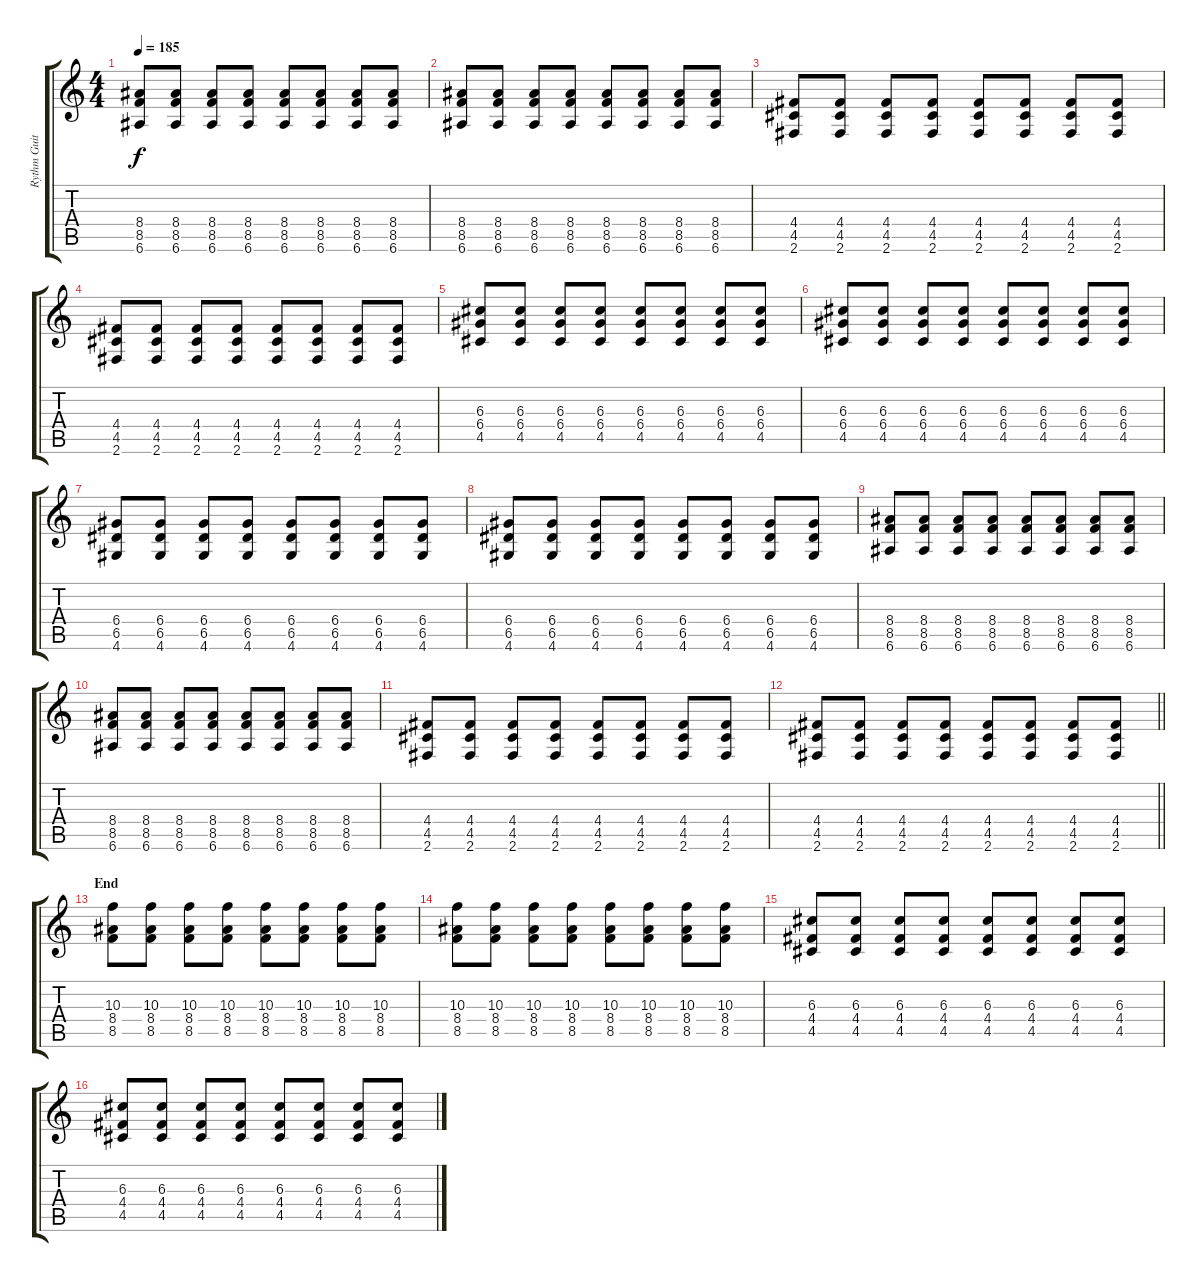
\track ("Rythm Guitar" "Rythm Guit") {instrument distortionguitar}
\staff {score tabs}
\tuning (E4 B3 G3 D3 A2 E2) {hide}
\ts (4 4)
\tempo 185
\clef g2
\ks c
(8.4 8.5 6.6).8{dy f} (8.4 8.5 6.6).8 (8.4 8.5 6.6).8 (8.4 8.5 6.6).8 (8.4 8.5 6.6).8 (8.4 8.5 6.6).8 (8.4 8.5 6.6).8 (8.4 8.5 6.6).8 |
(8.4 8.5 6.6).8 (8.4 8.5 6.6).8 (8.4 8.5 6.6).8 (8.4 8.5 6.6).8 (8.4 8.5 6.6).8 (8.4 8.5 6.6).8 (8.4 8.5 6.6).8 (8.4 8.5 6.6).8 |
(4.4 4.5 2.6).8 (4.4 4.5 2.6).8 (4.4 4.5 2.6).8 (4.4 4.5 2.6).8 (4.4 4.5 2.6).8 (4.4 4.5 2.6).8 (4.4 4.5 2.6).8 (4.4 4.5 2.6).8 |
(4.4 4.5 2.6).8 (4.4 4.5 2.6).8 (4.4 4.5 2.6).8 (4.4 4.5 2.6).8 (4.4 4.5 2.6).8 (4.4 4.5 2.6).8 (4.4 4.5 2.6).8 (4.4 4.5 2.6).8 |
(6.3 6.4 4.5).8 (6.3 6.4 4.5).8 (6.3 6.4 4.5).8 (6.3 6.4 4.5).8 (6.3 6.4 4.5).8 (6.3 6.4 4.5).8 (6.3 6.4 4.5).8 (6.3 6.4 4.5).8 |
(6.3 6.4 4.5).8 (6.3 6.4 4.5).8 (6.3 6.4 4.5).8 (6.3 6.4 4.5).8 (6.3 6.4 4.5).8 (6.3 6.4 4.5).8 (6.3 6.4 4.5).8 (6.3 6.4 4.5).8 |
(6.4 6.5 4.6).8 (6.4 6.5 4.6).8 (6.4 6.5 4.6).8 (6.4 6.5 4.6).8 (6.4 6.5 4.6).8 (6.4 6.5 4.6).8 (6.4 6.5 4.6).8 (6.4 6.5 4.6).8 |
(6.4 6.5 4.6).8 (6.4 6.5 4.6).8 (6.4 6.5 4.6).8 (6.4 6.5 4.6).8 (6.4 6.5 4.6).8 (6.4 6.5 4.6).8 (6.4 6.5 4.6).8 (6.4 6.5 4.6).8 |
(8.4 8.5 6.6).8 (8.4 8.5 6.6).8 (8.4 8.5 6.6).8 (8.4 8.5 6.6).8 (8.4 8.5 6.6).8 (8.4 8.5 6.6).8 (8.4 8.5 6.6).8 (8.4 8.5 6.6).8 |
(8.4 8.5 6.6).8 (8.4 8.5 6.6).8 (8.4 8.5 6.6).8 (8.4 8.5 6.6).8 (8.4 8.5 6.6).8 (8.4 8.5 6.6).8 (8.4 8.5 6.6).8 (8.4 8.5 6.6).8 |
(4.4 4.5 2.6).8 (4.4 4.5 2.6).8 (4.4 4.5 2.6).8 (4.4 4.5 2.6).8 (4.4 4.5 2.6).8 (4.4 4.5 2.6).8 (4.4 4.5 2.6).8 (4.4 4.5 2.6).8 |
\barLineRight lightlight
(4.4 4.5 2.6).8 (4.4 4.5 2.6).8 (4.4 4.5 2.6).8 (4.4 4.5 2.6).8 (4.4 4.5 2.6).8 (4.4 4.5 2.6).8 (4.4 4.5 2.6).8 (4.4 4.5 2.6).8 |
\section ("" "End")
(10.3 8.4 8.5).8 (10.3 8.4 8.5).8 (10.3 8.4 8.5).8 (10.3 8.4 8.5).8 (10.3 8.4 8.5).8 (10.3 8.4 8.5).8 (10.3 8.4 8.5).8 (10.3 8.4 8.5).8 |
(10.3 8.4 8.5).8 (10.3 8.4 8.5).8 (10.3 8.4 8.5).8 (10.3 8.4 8.5).8 (10.3 8.4 8.5).8 (10.3 8.4 8.5).8 (10.3 8.4 8.5).8 (10.3 8.4 8.5).8 |
(6.3 4.4 4.5).8 (6.3 4.4 4.5).8 (6.3 4.4 4.5).8 (6.3 4.4 4.5).8 (6.3 4.4 4.5).8 (6.3 4.4 4.5).8 (6.3 4.4 4.5).8 (6.3 4.4 4.5).8 |
(6.3 4.4 4.5).8 (6.3 4.4 4.5).8 (6.3 4.4 4.5).8 (6.3 4.4 4.5).8 (6.3 4.4 4.5).8 (6.3 4.4 4.5).8 (6.3 4.4 4.5).8 (6.3 4.4 4.5).8
